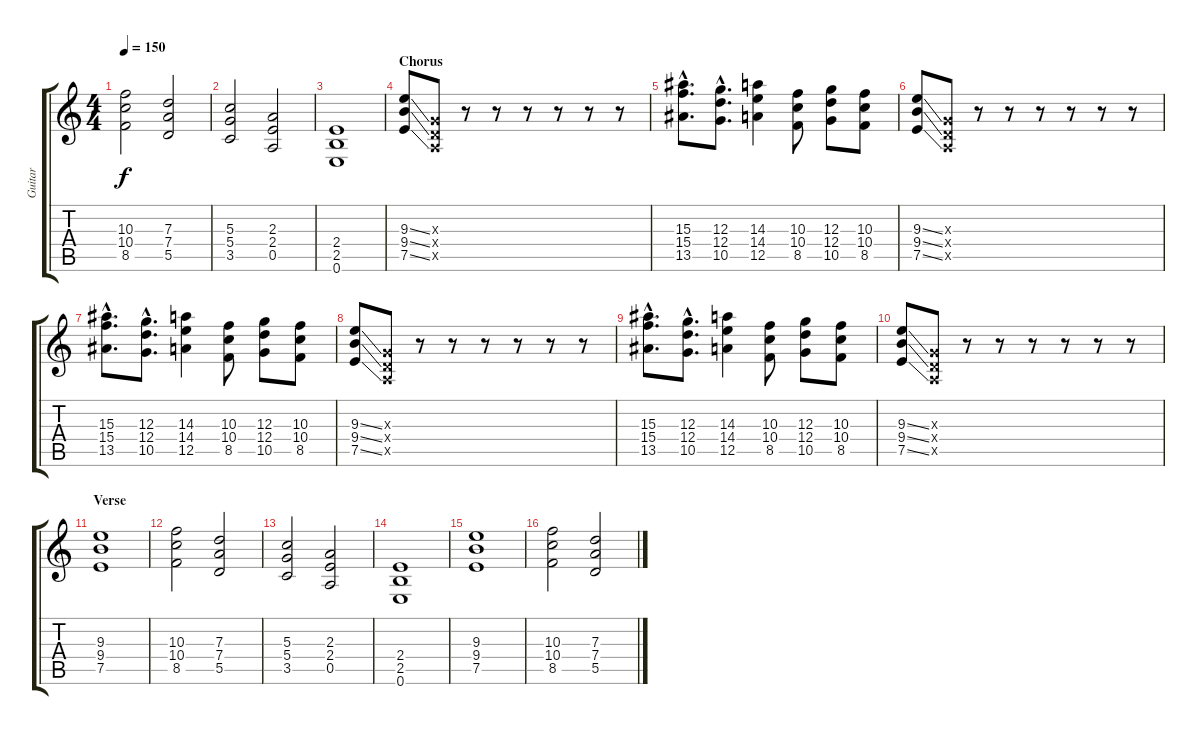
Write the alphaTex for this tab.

\track ("Guitar" "Guitar") {instrument distortionguitar}
\staff {score tabs}
\tuning (E4 B3 G3 D3 A2 E2) {hide}
\ts (4 4)
\tempo 150
\clef g2
\ks c
(10.3 10.4 8.5).2{dy f} (7.3 7.4 5.5).2 |
(5.3 5.4 3.5).2 (2.3 2.4 0.5).2 |
(2.4 2.5 0.6).1 |
\section ("" "Chorus")
(9.3{ss} 9.4{ss} 7.5{ss}).8 (0.3{x} 0.4{x} 0.5{x}).8 r.8 r.8 r.8 r.8 r.8 r.8 |
(15.3{hac} 15.4{hac} 13.5{hac}).8{d} (12.3{hac} 12.4{hac} 10.5{hac}).8{d} (14.3 14.4 12.5).4 (10.3 10.4 8.5).8 (12.3 12.4 10.5).8 (10.3 10.4 8.5).8 |
(9.3{ss} 9.4{ss} 7.5{ss}).8 (0.3{x} 0.4{x} 0.5{x}).8 r.8 r.8 r.8 r.8 r.8 r.8 |
(15.3{hac} 15.4{hac} 13.5{hac}).8{d} (12.3{hac} 12.4{hac} 10.5{hac}).8{d} (14.3 14.4 12.5).4 (10.3 10.4 8.5).8 (12.3 12.4 10.5).8 (10.3 10.4 8.5).8 |
(9.3{ss} 9.4{ss} 7.5{ss}).8 (0.3{x} 0.4{x} 0.5{x}).8 r.8 r.8 r.8 r.8 r.8 r.8 |
(15.3{hac} 15.4{hac} 13.5{hac}).8{d} (12.3{hac} 12.4{hac} 10.5{hac}).8{d} (14.3 14.4 12.5).4 (10.3 10.4 8.5).8 (12.3 12.4 10.5).8 (10.3 10.4 8.5).8 |
(9.3{ss} 9.4{ss} 7.5{ss}).8 (0.3{x} 0.4{x} 0.5{x}).8 r.8 r.8 r.8 r.8 r.8 r.8 |
\section ("" "Verse")
(9.3 9.4 7.5).1 |
(10.3 10.4 8.5).2 (7.3 7.4 5.5).2 |
(5.3 5.4 3.5).2 (2.3 2.4 0.5).2 |
(2.4 2.5 0.6).1 |
(9.3 9.4 7.5).1 |
(10.3 10.4 8.5).2 (7.3 7.4 5.5).2
